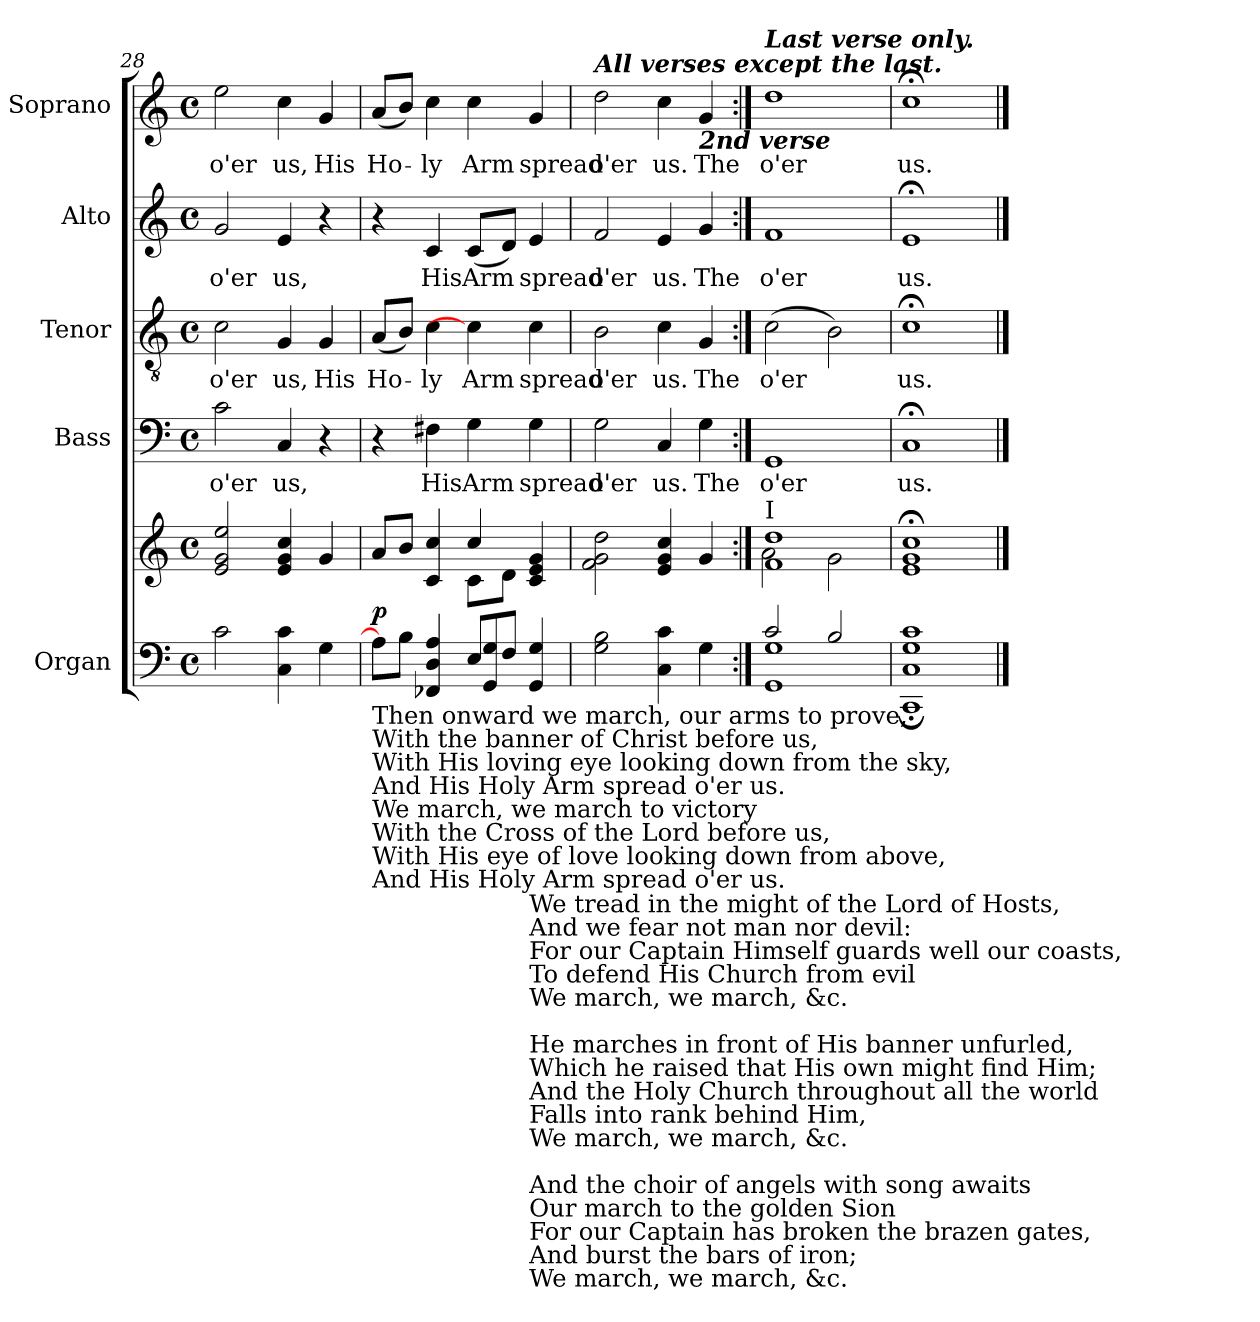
**kern	**kern	**dynam	**kern	**text	**kern	**text	**kern	**text	**kern	**text
*part5	*part5	*part5	*part4	*part4	*part3	*part3	*part2	*part2	*part1	*part1
*staff6	*staff5	*staff5/6	*staff4	*staff4	*staff3	*staff3	*staff2	*staff2	*staff1	*staff1
*I"Organ	*	*	*I"Bass	*	*I"Tenor	*	*I"Alto	*	*I"Soprano	*
*clefF4	*clefG2	*	*clefF4	*	*clefGv2	*	*clefG2	*	*clefG2	*
*k[]	*k[]	*	*k[]	*	*k[]	*	*k[]	*	*k[]	*
*C:	*C:	*	*C:	*	*C:	*	*C:	*	*C:	*
*M4/4	*M4/4	*	*M4/4	*	*M4/4	*	*M4/4	*	*M4/4	*
*met(c)	*met(c)	*	*met(c)	*	*met(c)	*	*met(c)	*	*met(c)	*
=28	=28	=28	=28	=28	=28	=28	=28	=28	=28	=28
*^	*^	*	*	*	*	*	*	*	*	*
!	!	!	!	!	!	!LO:LY:b	!	!LO:LY:b	!	!LO:LY:b	!	!LO:LY:b
2c	2ryy	2e 2g 2ee	2ryy	.	2c	o'er	2c	o'er	2g	o'er	2ee	o'er
!	!	!	!	!	!	!LO:LY:b	!	!LO:LY:b	!	!LO:LY:b	!	!LO:LY:b
4C 4c	2ryy	4e 4g 4cc	2ryy	.	4C	us,	4G	us,	4e	us,	4cc	us,
!	!	!	!	!	!	!	!	!LO:LY:b	!	!	!	!LO:LY:b
4G	.	4g	.	.	4r	.	4G	His	4r	.	4g	His
=29	=29	=29	=29	=29	=29	=29	=29	=29	=29	=29	=29	=29
!LO:TX:b:t=Then onward we march, our arms to prove,\nWith the banner of Christ before us,\nWith His loving eye looking down from the sky,\nAnd His Holy Arm spread o'er us.\nWe march, we march to victory\nWith the Cross of the Lord before us,\nWith His eye of love looking down from above,\nAnd His Holy Arm spread o'er us.	!	!	!	!	!	!	!	!	!	!	!	!
!	!	!	!	!LO:DY:a=2	!	!	!	!LO:LY:b	!	!	!	!LO:LY:b
8AL]	2ryy	8aL	2ryy	p	4r	.	(<8AL	Ho-	4r	.	(<8aL	Ho-
8BJ	.	8bJ	.	.	.	.	8BJ)	.	.	.	8bJ)	.
!	!	!	!	!	!	!LO:LY:b	!	!LO:LY:b	!	!LO:LY:b	!	!LO:LY:b
4FF-X 4D 4A	.	4c 4cc	.	.	4F#X	His	4c	ly	4c	His	4cc	ly
!	!	!	!	!	!	!LO:LY:b	!	!LO:LY:b	!	!LO:LY:b	!	!LO:LY:b
8EL	4GG/ 4G/	4cc	8c\L	.	4G	Arm	4c]	Arm	(<8cL	Arm	4cc	Arm
8FJ	.	.	8d\J	.	.	.	.	.	8dJ)	.	.	.
!LO:TX:b:t=We tread in the might of the Lord of Hosts,\nAnd we fear not man nor devil&colon;\nFor our Captain Himself guards well our coasts,\nTo defend His Church from evil\nWe march, we march, &c.\n\nHe marches in front of His banner unfurled,\nWhich he raised that His own might find Him;\nAnd the Holy Church throughout all the world\nFalls into rank behind Him,\nWe march, we march, &c.\n\nAnd the choir of angels with song awaits\nOur march to the golden Sion\nFor our Captain has broken the brazen gates,\nAnd burst the bars of iron;\nWe march, we march, &c.	!	!	!	!	!	!	!	!	!	!	!	!
!	!	!	!	!	!	!LO:LY:b	!	!LO:LY:b	!	!LO:LY:b	!	!LO:LY:b
4GG 4G	4ryy	4c 4e 4g	4ryy	.	4G	spread	4c	spread	4e	spread	4g	spread
=30	=30	=30	=30	=30	=30	=30	=30	=30	=30	=30	=30	=30
!	!	!	!	!	!	!	!	!	!	!	!LO:TX:a:Bi:t=All verses except the last.	!
!	!	!	!	!	!	!LO:LY:b	!	!LO:LY:b	!	!LO:LY:b	!	!LO:LY:b
2G 2B	2ryy	2f\ 2g\ 2dd\	2ryy	.	2G	o'er	2B	o'er	2f	o'er	2dd	o'er
!	!	!	!	!	!	!LO:LY:b	!	!LO:LY:b	!	!LO:LY:b	!	!LO:LY:b
4C 4c	2ryy	4e 4g 4cc	2ryy	.	4C	us.	4c	us.	4e	us.	4cc	us.
!	!	!	!	!	!	!	!	!	!	!	!LO:TX:b:Bi:t=2nd verse	!
!	!	!	!	!	!	!LO:LY:b	!	!LO:LY:b	!	!LO:LY:b	!	!LO:LY:b
4G	.	4g	.	.	4G	The	4G	The	4g	The	4g	The
=31:|!	=31:|!	=31:|!	=31:|!	=31:|!	=31:|!	=31:|!	=31:|!	=31:|!	=31:|!	=31:|!	=31:|!	=31:|!
!	!	!	!	!	!	!	!	!	!	!	!LO:TX:a:Bi:t=Last verse only.	!
!	!	!LO:TX:a:t=I	!	!	!	!	!	!	!	!	!	!
!	!	!	!	!	!	!LO:LY:b	!	!LO:LY:b	!	!LO:LY:b	!	!LO:LY:b
2c	1GG\ 1G\	1f 1dd	2a\	.	1GG	o'er	(>2c	o'er	1f	o'er	1dd	o'er
2B	.	.	2g\	.	.	.	2B)	.	.	.	.	.
=32	=32	=32	=32	=32	=32	=32	=32	=32	=32	=32	=32	=32
!	!	!	!	!	!	!LO:LY:b	!	!LO:LY:b	!	!LO:LY:b	!	!LO:LY:b
1C 1G 1c	1CC;\	1e;< 1g;< 1cc;<	1ryy	.	1C;<	us.	1c;<	us.	1e;<	us.	1cc;<	us.
*v	*v	*	*	*	*	*	*	*	*	*	*	*
*	*v	*v	*	*	*	*	*	*	*	*	*
==	==	==	==	==	==	==	==	==	==	==
*-	*-	*-	*-	*-	*-	*-	*-	*-	*-	*-
